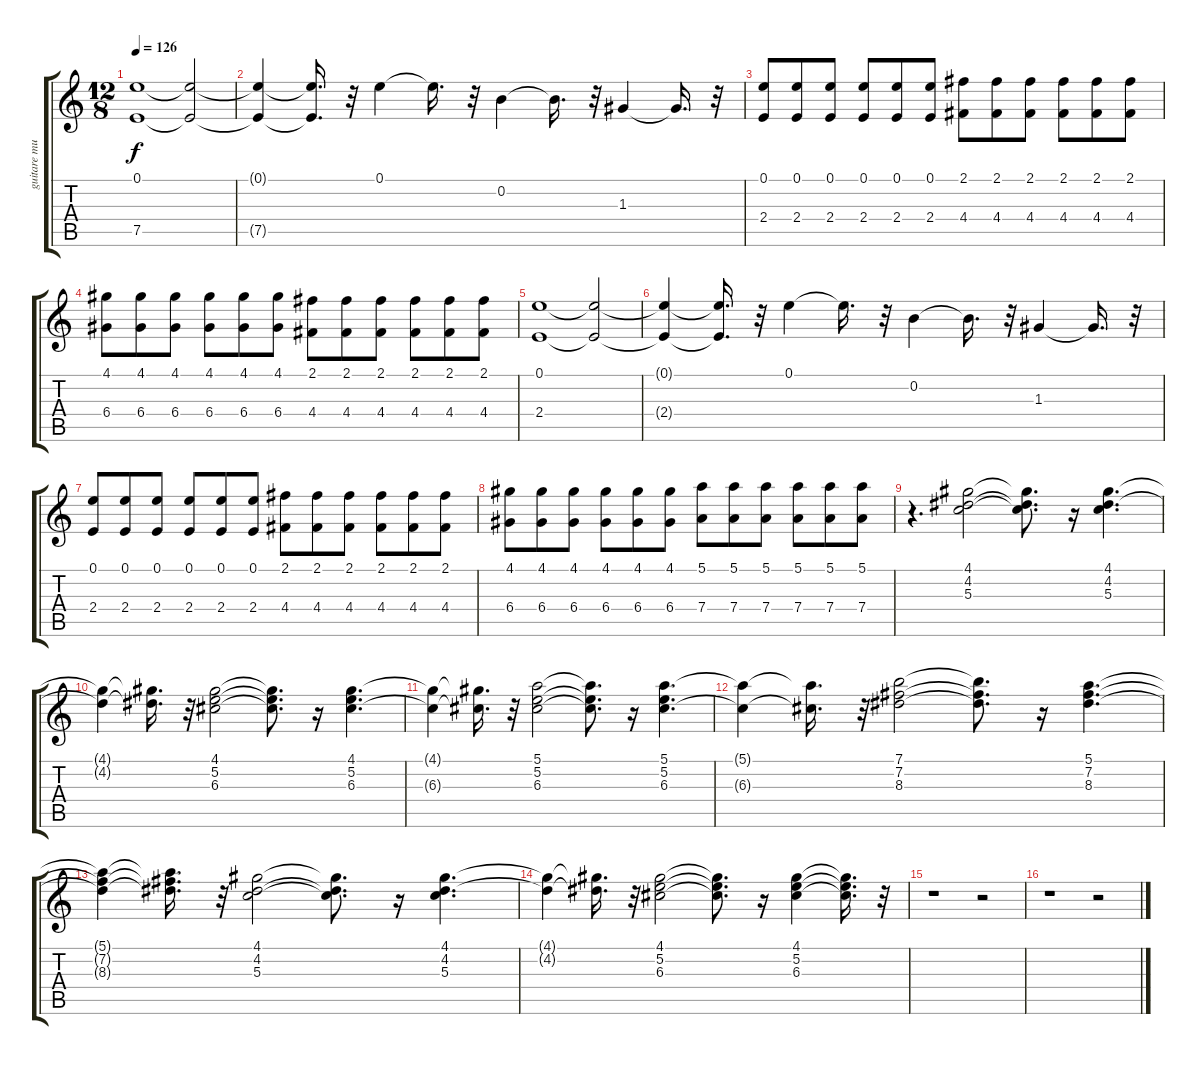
\track ("guitare muted" "guitare mu") {instrument distortionguitar}
\staff {score tabs}
\tuning (E4 B3 G3 D3 A2 E2) {hide}
\ts (12 8)
\tempo 126
\clef g2
\ks c
(0.1 7.5).1{dy f} (0.1{t} 7.5{t}).2 |
(0.1{t} 7.5{t}).4 (0.1{t} 7.5{t}).16{d} r.32 0.1.4 0.1{t}.16{d} r.32 0.2.4 0.2{t}.16{d} r.32 1.3.4 1.3{t}.16{d} r.32 |
(0.1 2.4).8 (0.1 2.4).8 (0.1 2.4).8 (0.1 2.4).8 (0.1 2.4).8 (0.1 2.4).8 (2.1 4.4).8 (2.1 4.4).8 (2.1 4.4).8 (2.1 4.4).8 (2.1 4.4).8 (2.1 4.4).8 |
(4.1 6.4).8 (4.1 6.4).8 (4.1 6.4).8 (4.1 6.4).8 (4.1 6.4).8 (4.1 6.4).8 (2.1 4.4).8 (2.1 4.4).8 (2.1 4.4).8 (2.1 4.4).8 (2.1 4.4).8 (2.1 4.4).8 |
(0.1 2.4).1 (0.1{t} 2.4{t}).2 |
(0.1{t} 2.4{t}).4 (0.1{t} 2.4{t}).16{d} r.32 0.1.4 0.1{t}.16{d} r.32 0.2.4 0.2{t}.16{d} r.32 1.3.4 1.3{t}.16{d} r.32 |
(0.1 2.4).8 (0.1 2.4).8 (0.1 2.4).8 (0.1 2.4).8 (0.1 2.4).8 (0.1 2.4).8 (2.1 4.4).8 (2.1 4.4).8 (2.1 4.4).8 (2.1 4.4).8 (2.1 4.4).8 (2.1 4.4).8 |
(4.1 6.4).8 (4.1 6.4).8 (4.1 6.4).8 (4.1 6.4).8 (4.1 6.4).8 (4.1 6.4).8 (5.1 7.4).8 (5.1 7.4).8 (5.1 7.4).8 (5.1 7.4).8 (5.1 7.4).8 (5.1 7.4).8 |
r.4{d} (4.1 4.2 5.3).2 (4.1{t} 4.2{t} 5.3{t}).8{d} r.16 (4.1 4.2 5.3).4{d} |
(4.1{t} 4.2{t}).4 (4.1{t} 4.2{t}).16{d} r.32 (4.1 5.2 6.3).2 (4.1{t} 5.2{t} 6.3{t}).8{d} r.16 (4.1 5.2 6.3).4{d} |
(4.1{t} 6.3{t}).4 (4.1{t} 6.3{t}).16{d} r.32 (5.1 5.2 6.3).2 (5.1{t} 5.2{t} 6.3{t}).8{d} r.16 (5.1 5.2 6.3).4{d} |
(5.1{t} 6.3{t}).4 (5.1{t} 6.3{t}).16{d} r.32 (7.1 7.2 8.3).2 (7.1{t} 7.2{t} 8.3{t}).8{d} r.16 (5.1 7.2 8.3).4{d} |
(5.1{t} 7.2{t} 8.3{t}).4 (5.1{t} 7.2{t} 8.3{t}).16{d} r.32 (4.1 4.2 5.3).2 (4.1{t} 4.2{t} 5.3{t}).8{d} r.16 (4.1 4.2 5.3).4{d} |
(4.1{t} 4.2{t}).4 (4.1{t} 4.2{t}).16{d} r.32 (4.1 5.2 6.3).2 (4.1{t} 5.2{t} 6.3{t}).8{d} r.16 (4.1 5.2 6.3).4 (4.1{t} 5.2{t} 6.3{t}).16{d} r.32 |
r.1 r.2 |
r.1 r.2
